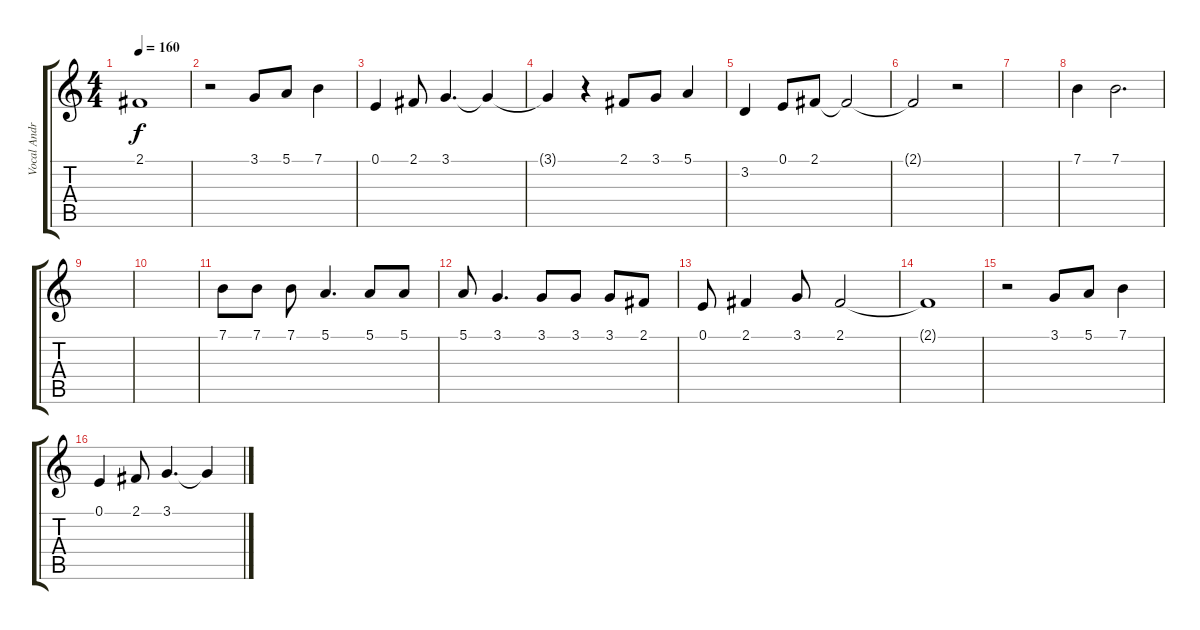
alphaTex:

\track ("Vocal Andre" "Vocal Andr") {instrument trombone}
\staff {score tabs}
\tuning (E4 B3 G3 D3 A2 E2) {hide}
\ts (4 4)
\tempo 160
\clef g2
\ks c
2.1{t}.1{dy f} |
r.2 3.1.8 5.1.8 7.1.4 |
0.1.4 2.1.8 3.1.4{d} 3.1{t}.4 |
3.1{t}.4 r.4 2.1.8 3.1.8 5.1.4 |
3.2.4 0.1.8 2.1.8 2.1{t}.2 |
2.1{t}.2 r.2 |
|
7.1.4 7.1.2{d} |
|
|
7.1.8 7.1.8 7.1.8 5.1.4{d} 5.1.8 5.1.8 |
5.1.8 3.1.4{d} 3.1.8 3.1.8 3.1.8 2.1.8 |
0.1.8 2.1.4 3.1.8 2.1.2 |
2.1{t}.1 |
r.2 3.1.8 5.1.8 7.1.4 |
0.1.4 2.1.8 3.1.4{d} 3.1{t}.4
